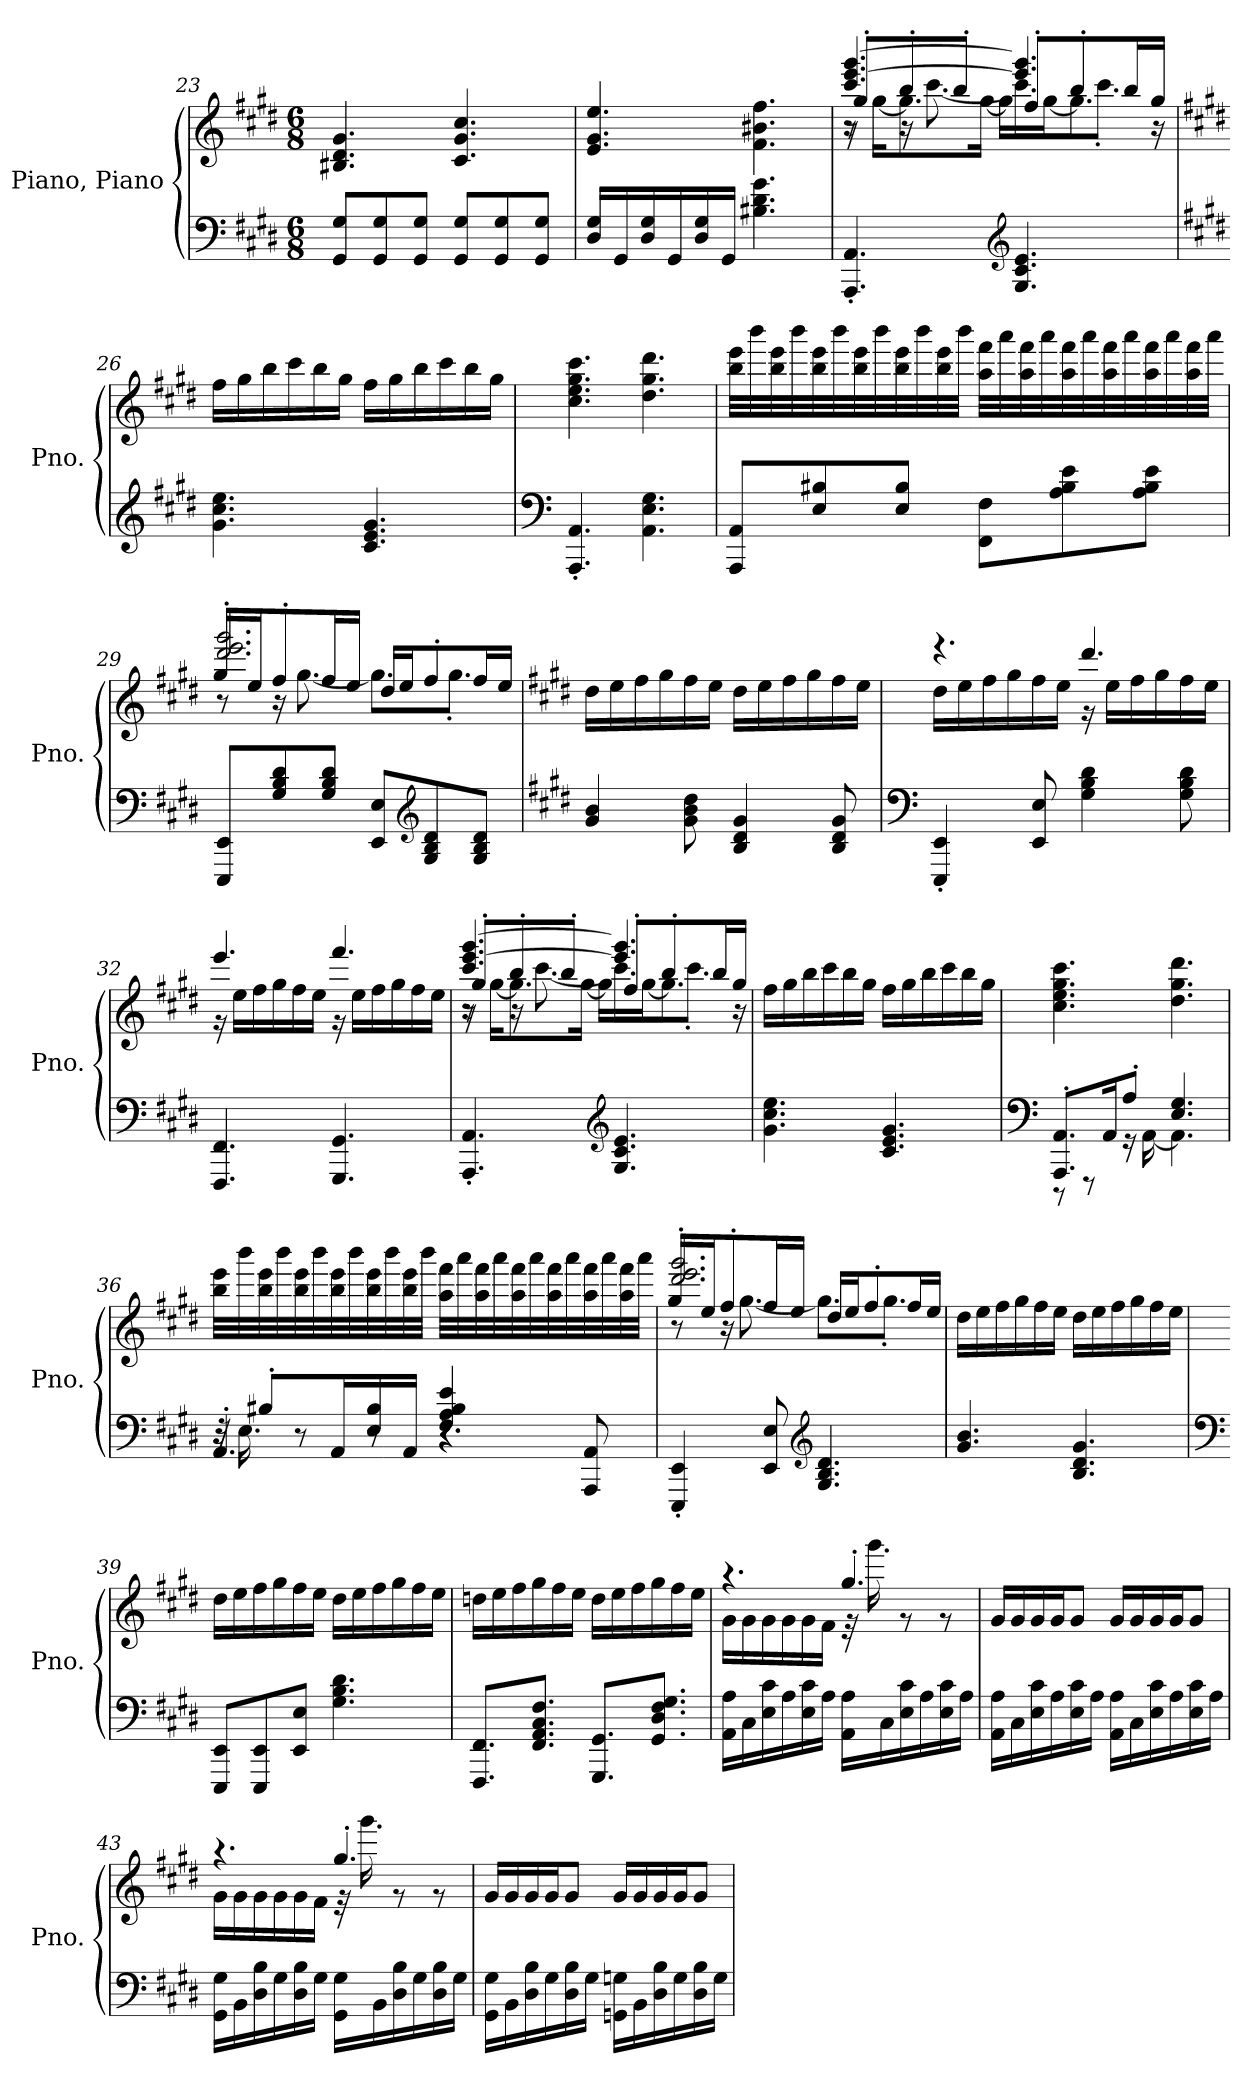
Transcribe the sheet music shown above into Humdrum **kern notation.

**kern	**kern
*part1	*part1
*staff2	*staff1
*I"Piano, Piano	*
*I'Pno.	*
*clefF4	*clefG2
*k[f#c#g#d#]	*k[f#c#g#d#]
*M6/8	*M6/8
=23	=23
8GG#/ 8G#/L	4.B#X/ 4.d#/ 4.g#/
8GG#/ 8G#/	.
8GG#/ 8G#/J	.
8GG#/ 8G#/L	4.c#/ 4.g#/ 4.cc#/
8GG#/ 8G#/	.
8GG#/ 8G#/J	.
=24	=24
16D#/ 16G#/LL	4.e/ 4.g#/ 4.ee/
16GG#/	.
16D#/ 16G#/	.
16GG#/	.
16D#/ 16G#/	.
16GG#/JJ	.
4.B#X\ 4.d#\ 4.g#\	4.f#\ 4.b#X\ 4.ff#\
=25	=25
*	*^
*	*	*^
*	*	*	*^
4.AAA/' 4.AA/'	4.ccc#/ [4.eee/ [4.ggg#/	8r	8gg#'/L	16r
.	.	.	.	[16gg#\KL
.	.	16r	8bb'/	8.gg#\]
.	.	[8.ccc#\	.	.
.	.	.	8bb'/J	.
.	.	.	.	[16gg#\Jk
*clefG2	*	*	*	*
4.G#/ 4.c#/ 4.e/	4.eee/] 4.ggg#/]	8.ccc#\L]	8ff#'/L	16gg#\LL]
.	.	.	.	[16gg#\J
.	.	.	8bb'/	8.gg#\J]
.	.	8.ccc#'\J	.	.
.	.	.	16bb/L	.
.	.	.	16gg#/JJ	16r
*	*v	*v	*v	*v
!!LO:LB:g=z
=26	=26
*k[f#c#g#d#]	*k[f#c#g#d#]
4.g#\ 4.cc#\ 4.ee\	16ff#\LL
.	16gg#\
.	16bb\
.	16ccc#\
.	16bb\
.	16gg#\JJ
4.c#/ 4.e/ 4.g#/	16ff#\LL
.	16gg#\
.	16bb\
.	16ccc#\
.	16bb\
.	16gg#\JJ
=27	=27
*clefF4	*
4.AAA/' 4.AA/'	4.cc#\ 4.ee\ 4.gg#\ 4.ccc#\
4.AA\ 4.E\ 4.G#\	4.dd#\ 4.gg#\ 4.ddd#\
=28	=28
8AAA/ 8AA/L	32bb\ 32eee\LLL
.	32bbb\
.	32bb\ 32eee\
.	32bbb\
8E/ 8B#X/	32bb\ 32eee\
.	32bbb\
.	32bb\ 32eee\
.	32bbb\
8E/ 8B#/J	32bb\ 32eee\
.	32bbb\
.	32bb\ 32eee\
.	32bbb\JJJ
8FF#\ 8F#\L	32aa\ 32fff#\LLL
.	32aaa\
.	32aa\ 32fff#\
.	32aaa\
8A\ 8B#\ 8e\	32aa\ 32fff#\
.	32aaa\
.	32aa\ 32fff#\
.	32aaa\
8A\ 8B#\ 8e\J	32aa\ 32fff#\
.	32aaa\
.	32aa\ 32fff#\
.	32aaa\JJJ
!!LO:LB:g=z
=29	=29
*	*^
*	*	*^
8EEE/ 8EE/L	2.ddd#/ 2.eee/ 2.ggg#/	8r	16gg#'/LL
.	.	.	16ee/J
8G#/ 8B/ 8d#/	.	16r	8ff#'/
.	.	[8.gg#\	.
8G#/ 8B/ 8d#/J	.	.	16ff#/L
.	.	.	16ee/JJ
8EE/ 8E/L	.	8.gg#\L]	16dd#/LL
.	.	.	16ee/J
*clefG2	*	*	*
8G#/ 8B/ 8d#/	.	.	8ff#'/
.	.	8.gg#'\J	.
8G#/ 8B/ 8d#/J	.	.	16ff#/L
.	.	.	16ee/JJ
*	*v	*v	*v
=30	=30
*k[f#c#g#d#]	*k[f#c#g#d#]
4g#/ 4b/	16dd#\LL
.	16ee\
.	16ff#\
.	16gg#\
8g#\ 8b\ 8dd#\	16ff#\
.	16ee\JJ
4B/ 4d#/ 4g#/	16dd#\LL
.	16ee\
.	16ff#\
.	16gg#\
8B/ 8d#/ 8g#/	16ff#\
.	16ee\JJ
=31	=31
*clefF4	*
*	*^
4EEE/' 4EE/'	4.r	16dd#\LL
.	.	16ee\
.	.	16ff#\
.	.	16gg#\
8EE/ 8E/	.	16ff#\
.	.	16ee\JJ
4G#\ 4B\ 4d#\	4.ddd#/	16r
.	.	16ee\LL
.	.	16ff#\
.	.	16gg#\
8G#\ 8B\ 8d#\	.	16ff#\
.	.	16ee\JJ
!!LO:LB:g=z	!!
=32	=32	=32
4.FFF#/ 4.FF#/	4.eee/	16r
.	.	16ee\LL
.	.	16ff#\
.	.	16gg#\
.	.	16ff#\
.	.	16ee\JJ
4.GGG#/ 4.GG#/	4.fff#/	16r
.	.	16ee\LL
.	.	16ff#\
.	.	16gg#\
.	.	16ff#\
.	.	16ee\JJ
=33	=33	=33
*	*^	*^
4.AAA/' 4.AA/'	4.ccc#/ [4.eee/ [4.ggg#/	8r	8gg#'/L	16r
.	.	.	.	[16gg#\KL
.	.	16r	8bb'/	8.gg#\]
.	.	[8.ccc#\	.	.
.	.	.	8bb'/J	.
.	.	.	.	[16gg#\Jk
*clefG2	*	*	*	*
4.G#/ 4.c#/ 4.e/	4.eee/] 4.ggg#/]	8.ccc#\L]	8ff#'/L	16gg#\LL]
.	.	.	.	[16gg#\J
.	.	.	8bb'/	8.gg#\J]
.	.	8.ccc#'\J	.	.
.	.	.	16bb/L	.
.	.	.	16gg#/JJ	16r
*	*v	*v	*v	*v
=34	=34
4.g#\ 4.cc#\ 4.ee\	16ff#\LL
.	16gg#\
.	16bb\
.	16ccc#\
.	16bb\
.	16gg#\JJ
4.c#/ 4.e/ 4.g#/	16ff#\LL
.	16gg#\
.	16bb\
.	16ccc#\
.	16bb\
.	16gg#\JJ
!!LO:PB:g=z
=35	=35
*clefF4	*
*^	*
8.AAA/' 8.AA/'L	8r	4.cc#\ 4.ee\ 4.gg#\ 4.ccc#\
.	8r	.
16AA/K	.	.
8A'/J	16r	.
.	[16AA\	.
4.E/ 4.G#/	4.AA\]	4.dd#\ 4.gg#\ 4.ddd#\
=36	=36	=36
*	*^	*
16r	32r	4.AA'/	32bb\ 32eee\LLL
.	16.E\	.	32bbb\
8B#X'/L	.	.	32bb\ 32eee\
.	.	.	32bbb\
.	8r	.	32bb\ 32eee\
.	.	.	32bbb\
16AA/L	.	.	32bb\ 32eee\
.	.	.	32bbb\
16E/ 16B#/	8r	.	32bb\ 32eee\
.	.	.	32bbb\
16AA/JJ	.	.	32bb\ 32eee\
.	.	.	32bbb\JJJ
4F#/ 4A/ 4B#/ 4e/	4.r	4.r	32aa\ 32fff#\LLL
.	.	.	32aaa\
.	.	.	32aa\ 32fff#\
.	.	.	32aaa\
.	.	.	32aa\ 32fff#\
.	.	.	32aaa\
.	.	.	32aa\ 32fff#\
.	.	.	32aaa\
8AAA/ 8AA/	.	.	32aa\ 32fff#\
.	.	.	32aaa\
.	.	.	32aa\ 32fff#\
.	.	.	32aaa\JJJ
*v	*v	*v	*
!!LO:LB:g=z
=37	=37
*	*^
*	*	*^
4EEE/' 4EE/'	2.ddd#/ 2.eee/ 2.ggg#/	8r	16gg#'/LL
.	.	.	16ee/J
.	.	16r	8ff#'/
.	.	[8.gg#\	.
8EE/ 8E/	.	.	16ff#/L
.	.	.	16ee/JJ
*clefG2	*	*	*
4.G#/ 4.B/ 4.d#/	.	8.gg#\L]	16dd#/LL
.	.	.	16ee/J
.	.	.	8ff#'/
.	.	8.gg#'\J	.
.	.	.	16ff#/L
.	.	.	16ee/JJ
*	*v	*v	*v
=38	=38
4.g#/ 4.b/	16dd#\LL
.	16ee\
.	16ff#\
.	16gg#\
.	16ff#\
.	16ee\JJ
4.B/ 4.d#/ 4.g#/	16dd#\LL
.	16ee\
.	16ff#\
.	16gg#\
.	16ff#\
.	16ee\JJ
=39	=39
*clefF4	*
8EEE/ 8EE/L	16dd#\LL
.	16ee\
8EEE/ 8EE/	16ff#\
.	16gg#\
8EE/ 8E/J	16ff#\
.	16ee\JJ
4.G#\ 4.B\ 4.d#\	16dd#\LL
.	16ee\
.	16ff#\
.	16gg#\
.	16ff#\
.	16ee\JJ
!!LO:LB:g=z
=40	=40
8.FFF#/ 8.FF#/L	16ddn\LL
.	16ee\
.	16ff#\
8.FF#/ 8.AA/ 8.C#/ 8.F#/J	16gg#\
.	16ff#\
.	16ee\JJ
8.GGG#/ 8.GG#/L	16dd\LL
.	16ee\
.	16ff#\
8.GG#/ 8.D#/ 8.F#/ 8.G#/J	16gg#\
.	16ff#\
.	16ee\JJ
=41	=41
*	*^
16AA\ 16A\LL	4.r	16g#\LL
16C#\	.	16g#\
16E\ 16c#\	.	16g#\
16A\	.	16g#\
16E\ 16c#\	.	16g#\
16A\JJ	.	16f#\JJ
16AA\ 16A\LL	4.gg#'/	32r
.	.	16.ggg#\
16C#\	.	.
16E\ 16c#\	.	8r
16A\	.	.
16E\ 16c#\	.	8r
16A\JJ	.	.
*	*v	*v
=42	=42
16AA\ 16A\LL	16g#/LL
16C#\	16g#/
16E\ 16c#\	16g#/
16A\	16g#/J
16E\ 16c#\	8g#/J
16A\JJ	.
16AA\ 16A\LL	16g#/LL
16C#\	16g#/
16E\ 16c#\	16g#/
16A\	16g#/J
16E\ 16c#\	8g#/J
16A\JJ	.
!!LO:LB:g=z
=43	=43
*	*^
16GG#\ 16G#\LL	4.r	16g#\LL
16BB\	.	16g#\
16D#\ 16B\	.	16g#\
16G#\	.	16g#\
16D#\ 16B\	.	16g#\
16G#\JJ	.	16f#\JJ
16GG#\ 16G#\LL	4.gg#'/	32r
.	.	16.ggg#\
16BB\	.	.
16D#\ 16B\	.	8r
16G#\	.	.
16D#\ 16B\	.	8r
16G#\JJ	.	.
*	*v	*v
=44	=44
16GG#\ 16G#\LL	16g#/LL
16BB\	16g#/
16D#\ 16B\	16g#/
16G#\	16g#/J
16D#\ 16B\	8g#/J
16G#\JJ	.
16GGn\ 16Gn\LL	16g#/LL
16BB\	16g#/
16D#\ 16B\	16g#/
16G\	16g#/J
16D#\ 16B\	8g#/J
16G\JJ	.
=	=
*-	*-
